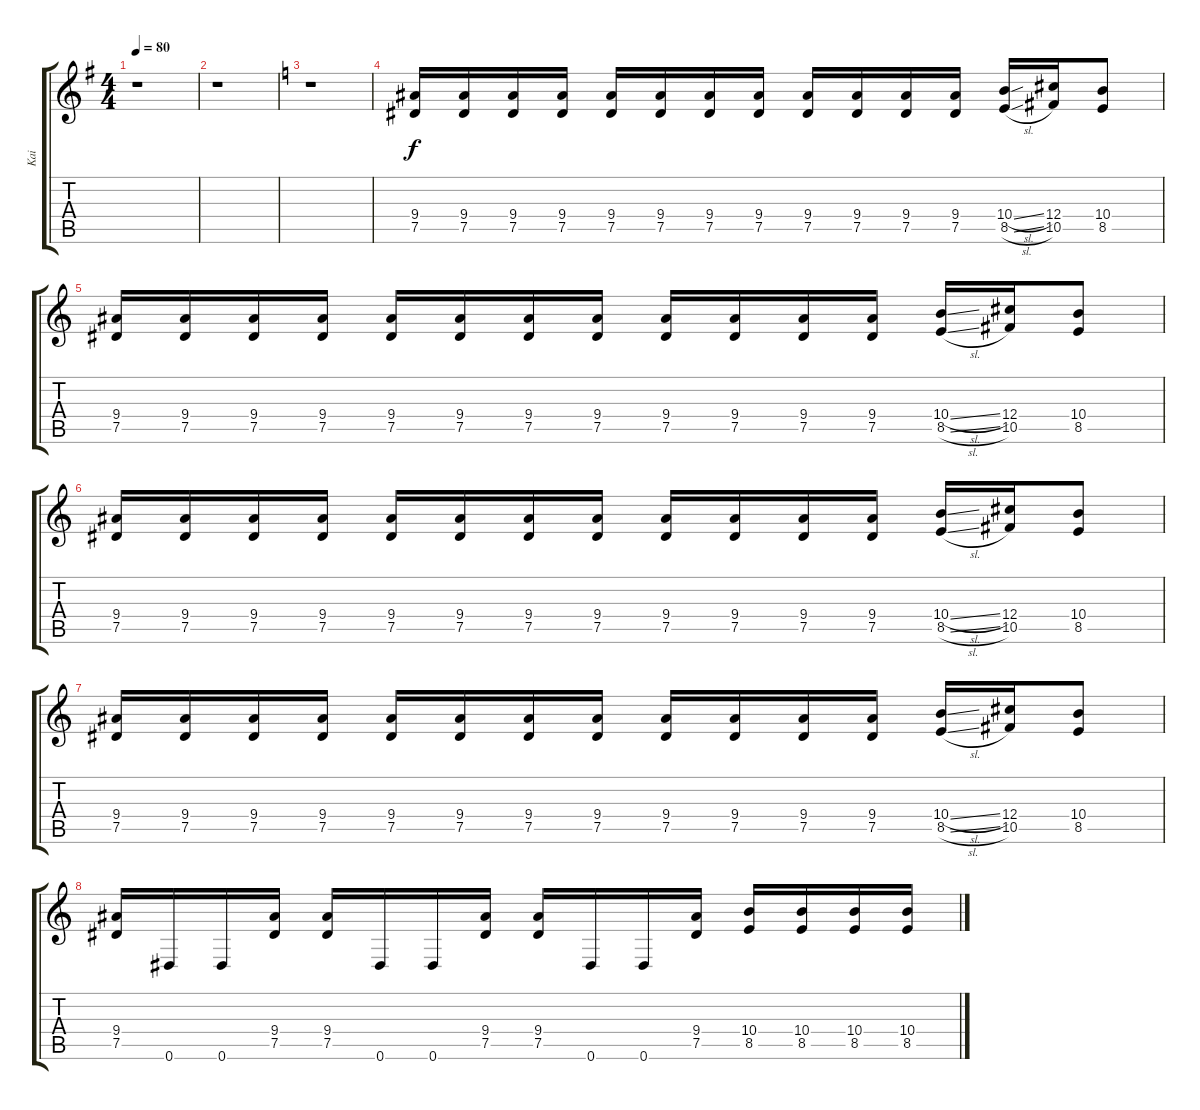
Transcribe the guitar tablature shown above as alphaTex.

\track ("Kai " "Kai ") {instrument distortionguitar}
\staff {score tabs}
\tuning (Eb4 Bb3 Gb3 Db3 Ab2 Eb2) {hide}
\ts (4 4)
\tempo 80
\clef g2
\ks g
r.1{dy f} |
r.1 |
\ks c
r.1 |
(9.4 7.5).16 (9.4 7.5).16 (9.4 7.5).16 (9.4 7.5).16 (9.4 7.5).16 (9.4 7.5).16 (9.4 7.5).16 (9.4 7.5).16 (9.4 7.5).16 (9.4 7.5).16 (9.4 7.5).16 (9.4 7.5).16 (10.4{sl} 8.5{sl}).16 (12.4 10.5).16 (10.4 8.5).8 |
(9.4 7.5).16 (9.4 7.5).16 (9.4 7.5).16 (9.4 7.5).16 (9.4 7.5).16 (9.4 7.5).16 (9.4 7.5).16 (9.4 7.5).16 (9.4 7.5).16 (9.4 7.5).16 (9.4 7.5).16 (9.4 7.5).16 (10.4{sl} 8.5{sl}).16 (12.4 10.5).16 (10.4 8.5).8 |
(9.4 7.5).16 (9.4 7.5).16 (9.4 7.5).16 (9.4 7.5).16 (9.4 7.5).16 (9.4 7.5).16 (9.4 7.5).16 (9.4 7.5).16 (9.4 7.5).16 (9.4 7.5).16 (9.4 7.5).16 (9.4 7.5).16 (10.4{sl} 8.5{sl}).16 (12.4 10.5).16 (10.4 8.5).8 |
(9.4 7.5).16 (9.4 7.5).16 (9.4 7.5).16 (9.4 7.5).16 (9.4 7.5).16 (9.4 7.5).16 (9.4 7.5).16 (9.4 7.5).16 (9.4 7.5).16 (9.4 7.5).16 (9.4 7.5).16 (9.4 7.5).16 (10.4{sl} 8.5{sl}).16 (12.4 10.5).16 (10.4 8.5).8 |
(9.4 7.5).16 0.6.16 0.6.16 (9.4 7.5).16 (9.4 7.5).16 0.6.16 0.6.16 (9.4 7.5).16 (9.4 7.5).16 0.6.16 0.6.16 (9.4 7.5).16 (10.4 8.5).16 (10.4 8.5).16 (10.4 8.5).16 (10.4 8.5).16
